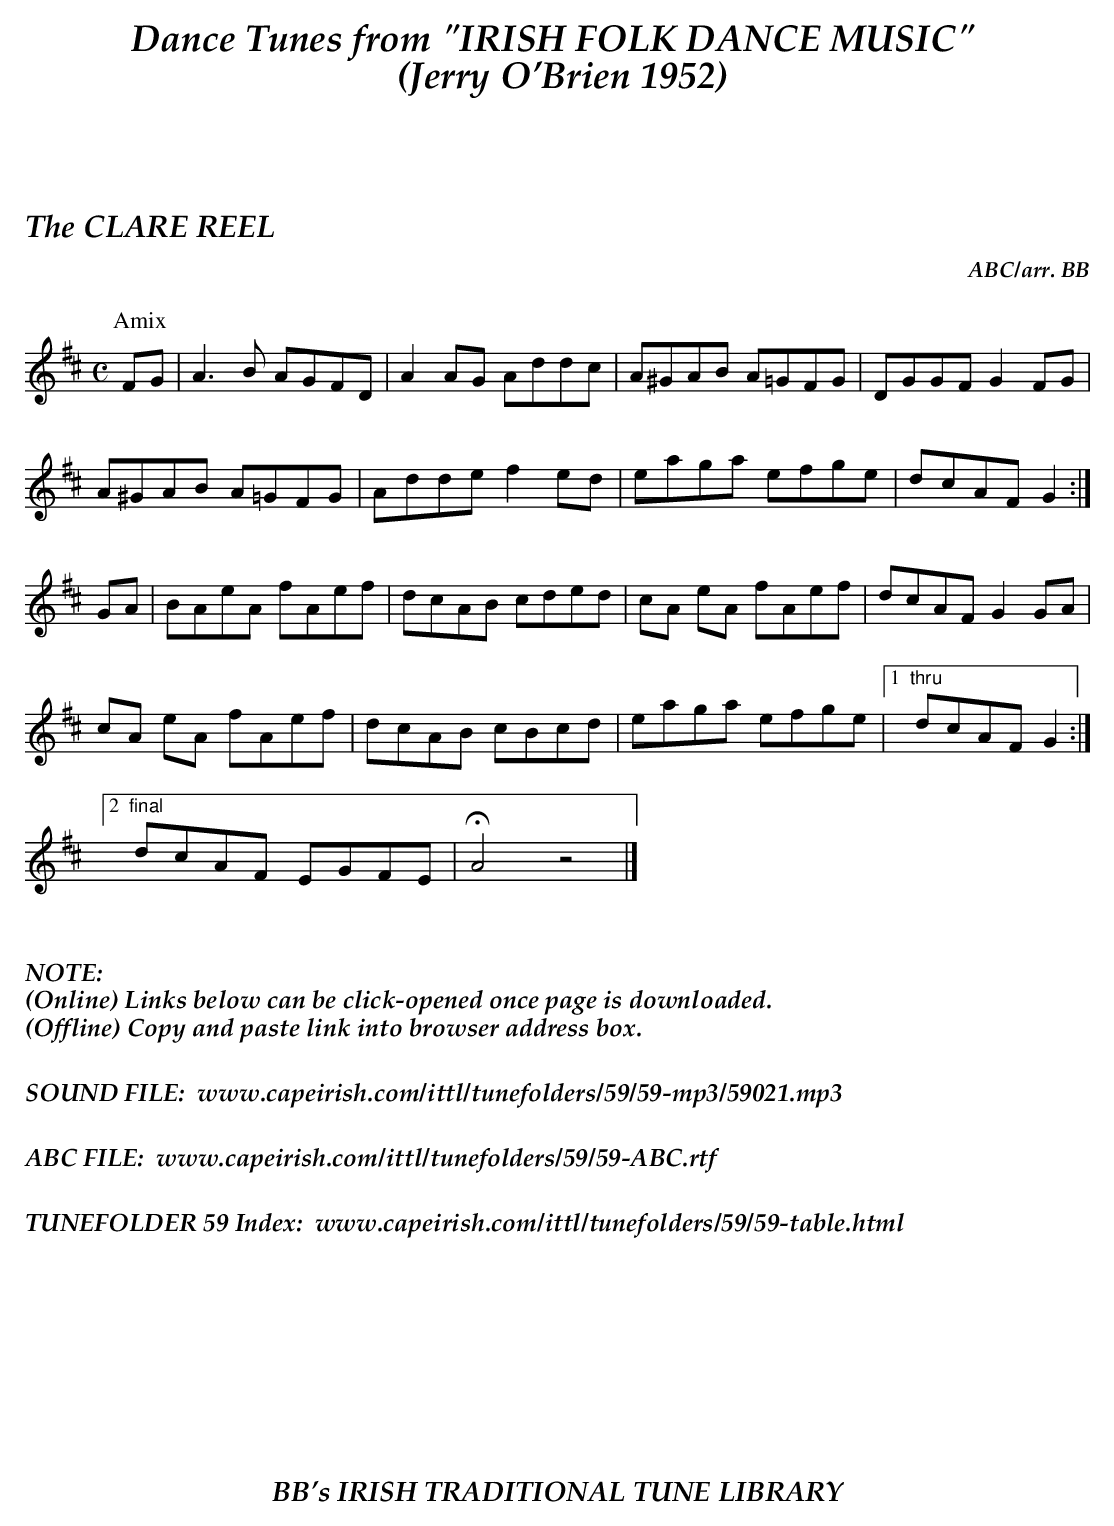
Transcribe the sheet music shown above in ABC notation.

X:1
T:CLARE REEL, The
C:ABC/arr. BB
M:C
K:Amix
P:Amix
FG|A3B AGFD|A2AG Addc|A^GAB A=GFG|DGGF G2FG|
A^GAB A=GFG|Adde f2ed|eaga efge|dcAF G2 :|
GA|BAeA fAef|dcAB cded|cA eA fAef|dcAF G2GA|
cA eA fAef|dcAB cBcd|eaga efge|1 "thru"dcAF G2 :|
[2 "final"dcAF EGFE|HA4z4|]
%%vskip .3in
%%textoption left
%%textfont "Palatino-BoldItalic" 16
%%begintext
%%NOTE:
(Online) Links below can be click-opened once page is downloaded.
(Offline) Copy and paste link into browser address box.
%%
%%
SOUND FILE:  www.capeirish.com/ittl/tunefolders/59/59-mp3/59021.mp3
%%
%%
ABC FILE:  www.capeirish.com/ittl/tunefolders/59/59-ABC.rtf
%%
%%
TUNEFOLDER 59 Index:  www.capeirish.com/ittl/tunefolders/59/59-table.html
